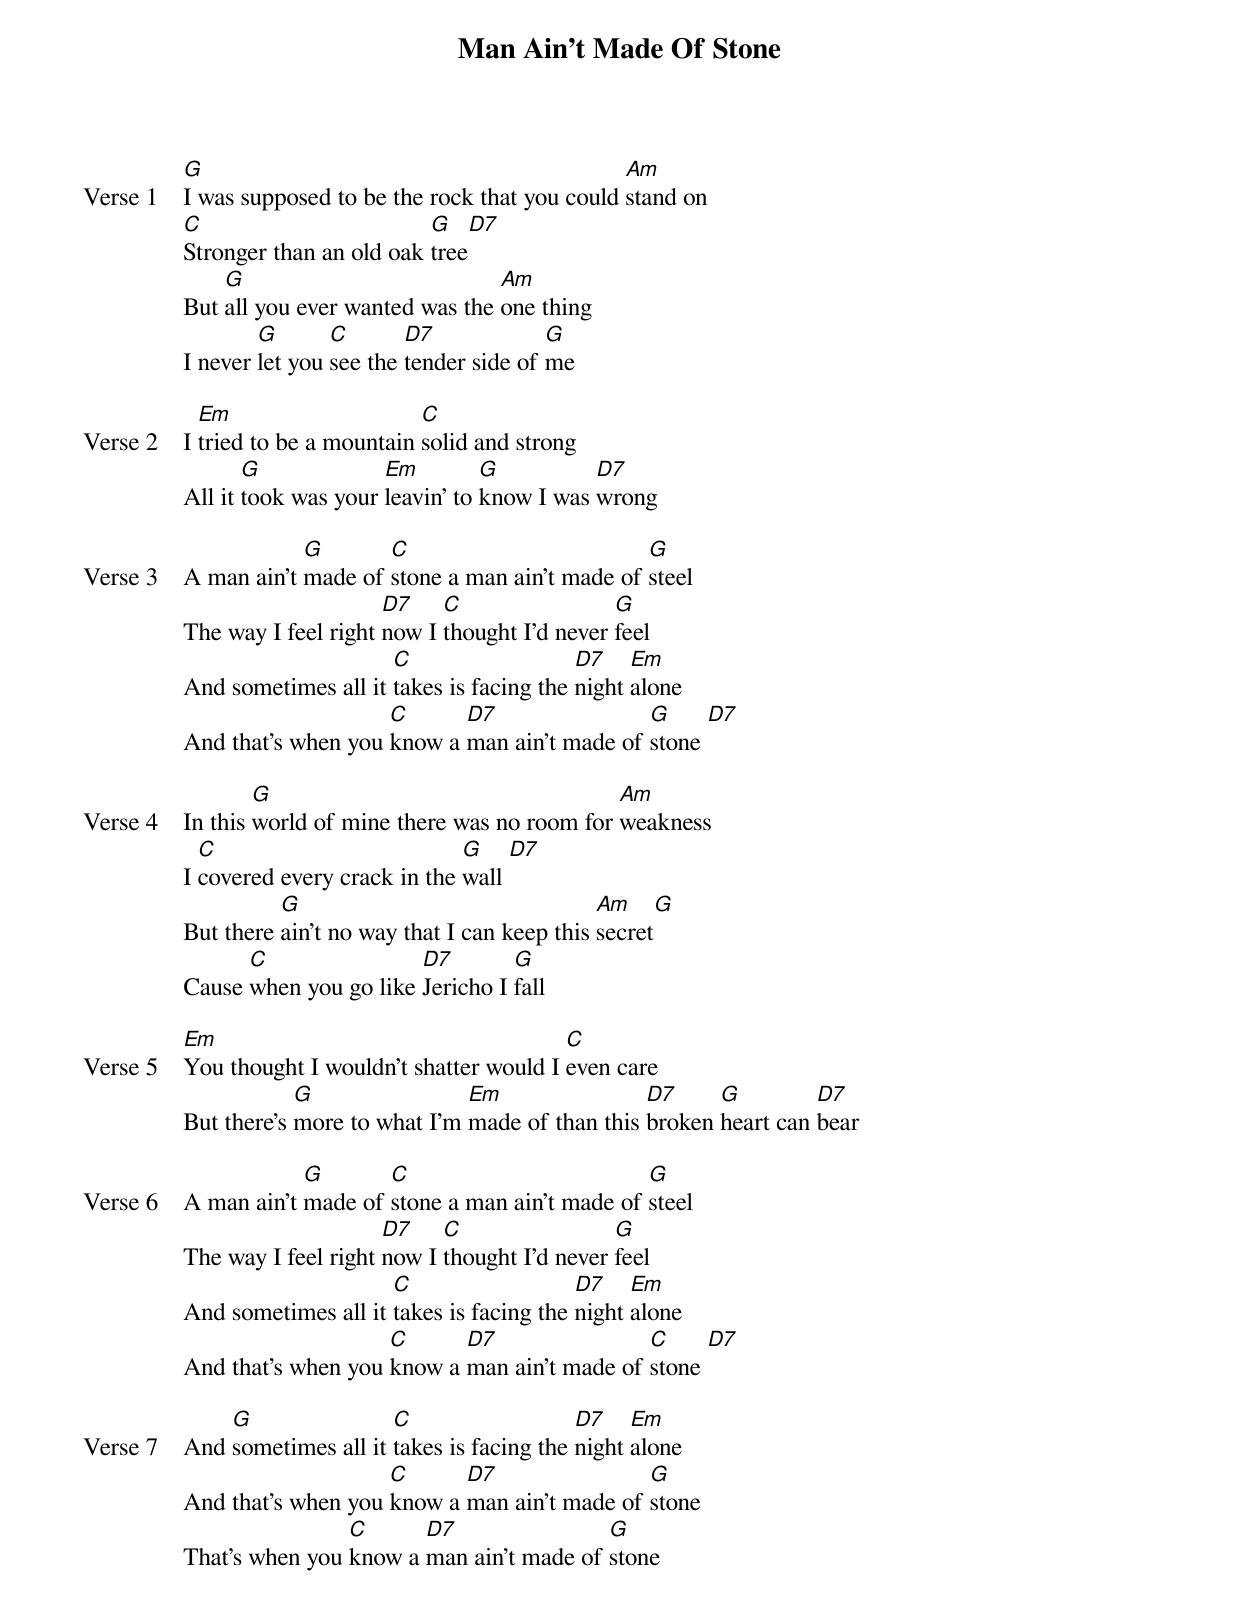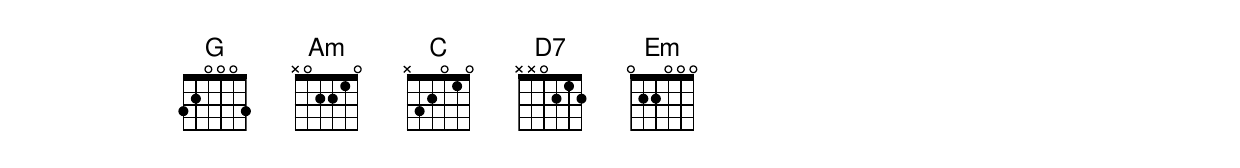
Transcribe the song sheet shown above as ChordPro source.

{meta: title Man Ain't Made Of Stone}
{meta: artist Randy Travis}
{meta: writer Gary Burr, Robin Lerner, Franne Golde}

{start_of_verse: Verse 1}
[G]I was supposed to be the rock that you could [Am]stand on
[C]Stronger than an old oak [G]tree[D7]
But [G]all you ever wanted was the [Am]one thing
I never [G]let you [C]see the [D7]tender side of [G]me
{end_of_verse}

{start_of_verse: Verse 2}
I [Em]tried to be a mountain [C]solid and strong
All it [G]took was your [Em]leavin' to [G]know I was [D7]wrong
{end_of_verse}

{start_of_verse: Verse 3}
A man ain't [G]made of [C]stone a man ain't made of [G]steel
The way I feel right [D7]now I [C]thought I'd never [G]feel
And sometimes all it [C]takes is facing the [D7]night [Em]alone
And that's when you [C]know a [D7]man ain't made of [G]stone [D7]
{end_of_verse}

{start_of_verse: Verse 4}
In this [G]world of mine there was no room for [Am]weakness
I [C]covered every crack in the [G]wall [D7]
But there [G]ain't no way that I can keep this [Am]secret[G]
Cause [C]when you go like [D7]Jericho I [G]fall
{end_of_verse}

{start_of_verse: Verse 5}
[Em]You thought I wouldn't shatter would I [C]even care
But there's [G]more to what I'm [Em]made of than this [D7]broken [G]heart can [D7]bear
{end_of_verse}

{start_of_verse: Verse 6}
A man ain't [G]made of [C]stone a man ain't made of [G]steel
The way I feel right [D7]now I [C]thought I'd never [G]feel
And sometimes all it [C]takes is facing the [D7]night [Em]alone
And that's when you [C]know a [D7]man ain't made of [C]stone [D7]
{end_of_verse}

{start_of_verse: Verse 7}
And [G]sometimes all it [C]takes is facing the [D7]night [Em]alone
And that's when you [C]know a [D7]man ain't made of [G]stone
That's when you [C]know a [D7]man ain't made of [G]stone
{end_of_verse}
